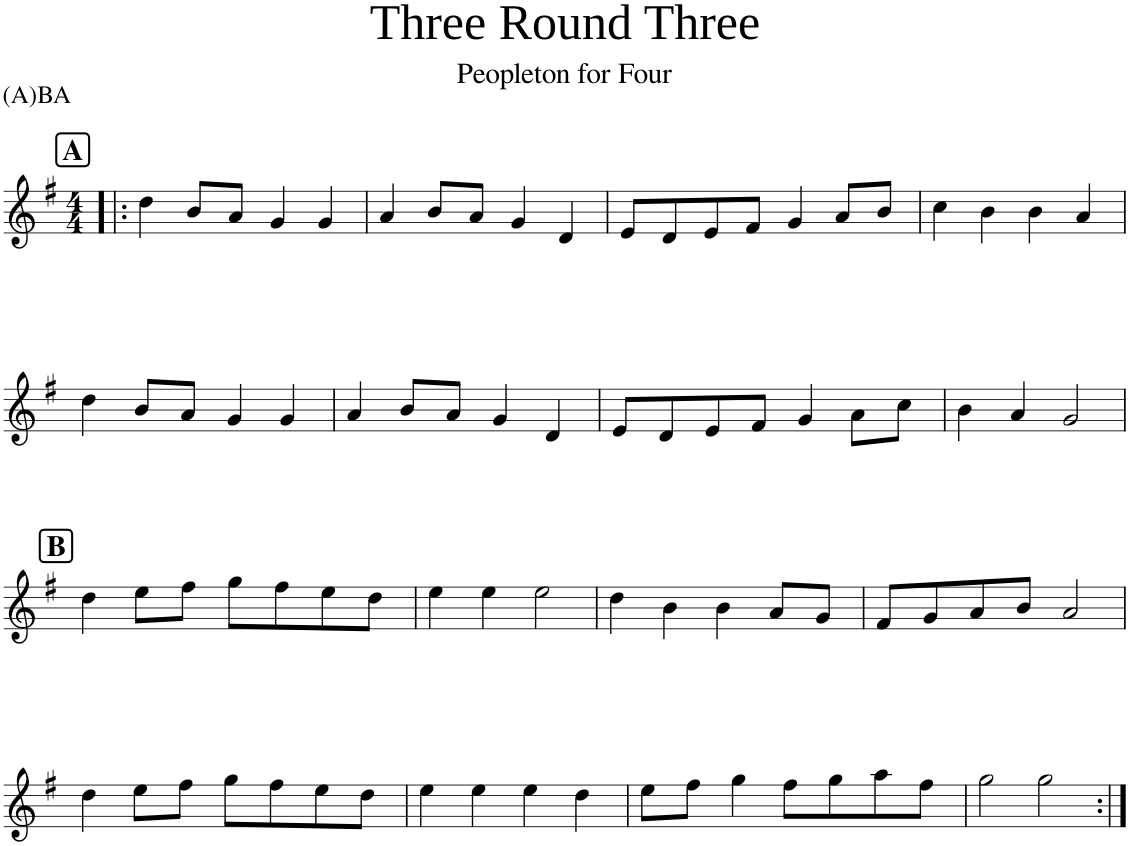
**kern
*part1
*staff1
*I"1
*clefG2
*k[f#]
*M4/4
!!LO:REH:place=s1:a:B:cj:fs=14:t=A
=1!|:
4dd\
8b/L
8a/J
4g/
4g/
=2
4a/
8b/L
8a/J
4g/
4d/
=3
8e/L
8d/
8e/
8f#/J
4g/
8a/L
8b/J
=4
4cc\
4b\
4b\
4a/
!!LO:LB:g=z
=5
4dd\
8b/L
8a/J
4g/
4g/
=6
4a/
8b/L
8a/J
4g/
4d/
=7
8e/L
8d/
8e/
8f#/J
4g/
8a\L
8cc\J
=8
4b\
4a/
2g/
!!LO:LB:g=z
!!LO:REH:place=s1:a:B:cj:fs=14:t=B
=9
4dd\
8ee\L
8ff#\J
8gg\L
8ff#\
8ee\
8dd\J
=10
4ee\
4ee\
2ee\
=11
4dd\
4b\
4b\
8a/L
8g/J
=12
8f#/L
8g/
8a/
8b/J
2a/
!!LO:LB:g=z
=13
4dd\
8ee\L
8ff#\J
8gg\L
8ff#\
8ee\
8dd\J
=14
4ee\
4ee\
4ee\
4dd\
=15
8ee\L
8ff#\J
4gg\
8ff#\L
8gg\
8aa\
8ff#\J
=16
2gg\
2gg\
=:|!
*-
